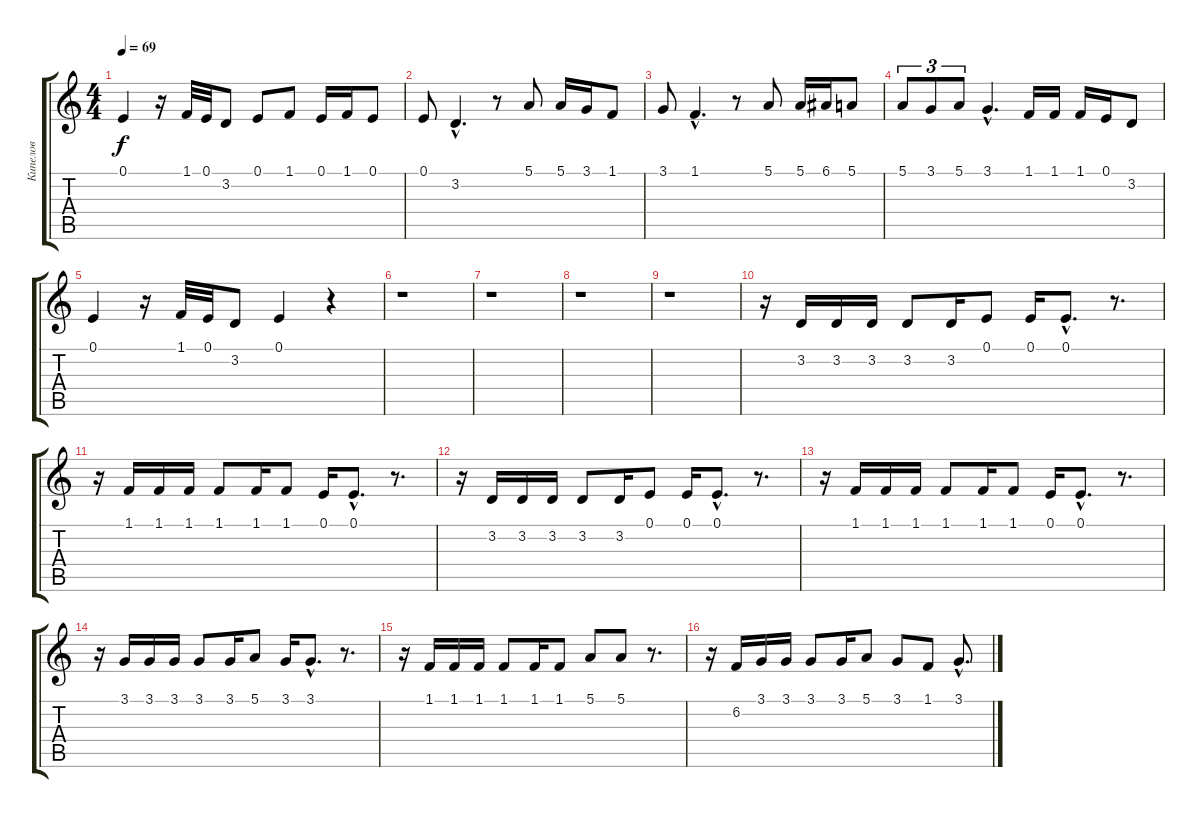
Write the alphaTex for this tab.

\track ("Кипелов" "Кипелов") {instrument violin}
\staff {score tabs}
\tuning (E4 B3 G3 D3 A2 E2) {hide}
\ts (4 4)
\tempo 69
\clef g2
\ks c
0.1.4{dy f} r.16 1.1.32 0.1.32 3.2.8 0.1.8 1.1.8 0.1.16 1.1.16 0.1.8 |
0.1.8 3.2{hac}.4{d} r.8 5.1.8 5.1.16 3.1.16 1.1.8 |
3.1.8 1.1{hac}.4{d} r.8 5.1.8 5.1.16 6.1.16 5.1.8 |
5.1.8{tu (3 2)} 3.1.8{tu (3 2)} 5.1.8{tu (3 2)} 3.1{hac}.4{d} 1.1.16 1.1.16 1.1.16 0.1.16 3.2.8 |
0.1.4 r.16 1.1.32 0.1.32 3.2.8 0.1.4 r.4 |
r.1 |
r.1 |
r.1 |
r.1 |
r.16 3.2.16 3.2.16 3.2.16 3.2.8 3.2.16 0.1.8 0.1.16 0.1{hac}.8{d} r.8{d} |
r.16 1.1.16 1.1.16 1.1.16 1.1.8 1.1.16 1.1.8 0.1.16 0.1{hac}.8{d} r.8{d} |
r.16 3.2.16 3.2.16 3.2.16 3.2.8 3.2.16 0.1.8 0.1.16 0.1{hac}.8{d} r.8{d} |
r.16 1.1.16 1.1.16 1.1.16 1.1.8 1.1.16 1.1.8 0.1.16 0.1{hac}.8{d} r.8{d} |
r.16 3.1.16 3.1.16 3.1.16 3.1.8 3.1.16 5.1.8 3.1.16 3.1{hac}.8{d} r.8{d} |
r.16 1.1.16 1.1.16 1.1.16 1.1.8 1.1.16 1.1.8 5.1.8 5.1.8 r.8{d} |
r.16 6.2.16 3.1.16 3.1.16 3.1.8 3.1.16 5.1.8 3.1.8 1.1.8 3.1{hac}.8{d}
